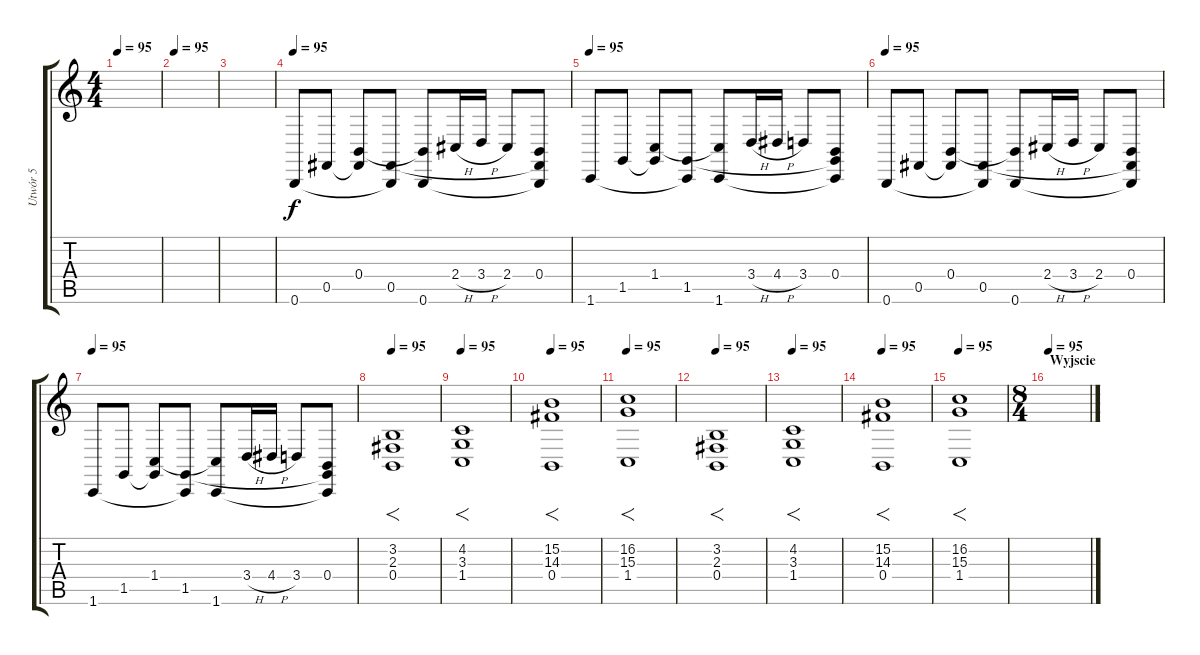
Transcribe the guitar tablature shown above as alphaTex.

\track ("Utwór 5" "Utwór 5") {instrument stringensemble2}
\staff {score tabs}
\tuning (Db4 Ab3 E3 B2 Gb2 B1) {hide}
\ts (4 4)
\tempo 95
\clef g2
\ks c
|
\tempo 95
|
|
\tempo 95
0.6.8{volume 9 instrument harpsichord} 0.5.8 (0.4 0.5{t}).8 (0.5 0.6{t}).8 (0.4{t} 0.6).8 2.4{h}.16 3.4{h}.16 2.4.8 (0.4 0.5{t} 0.6{t}).8 |
\tempo 95
1.6.8 1.5.8 (1.4 1.5{t}).8 (1.5 1.6{t}).8 (1.4{t} 1.6).8 3.4{h}.16 4.4{h}.16 3.4.8 (0.4 1.5{t} 1.6{t}).8 |
\tempo 95
0.6.8{volume 9 instrument harpsichord} 0.5.8 (0.4 0.5{t}).8 (0.5 0.6{t}).8 (0.4{t} 0.6).8 2.4{h}.16 3.4{h}.16 2.4.8 (0.4 0.5{t} 0.6{t}).8 |
\tempo 95
1.6.8 1.5.8 (1.4 1.5{t}).8 (1.5 1.6{t}).8 (1.4{t} 1.6).8 3.4{h}.16 4.4{h}.16 3.4.8 (0.4 1.5{t} 1.6{t}).8 |
\tempo 95
(3.2 2.3 0.4).1{f volume 11 instrument stringensemble2} |
\tempo 95
(4.2 3.3 1.4).1{f} |
\tempo 95
(15.2 14.3 0.4).1{f} |
\tempo 95
(16.2 15.3 1.4).1{f} |
\tempo 95
(3.2 2.3 0.4).1{f volume 11 instrument stringensemble2} |
\tempo 95
(4.2 3.3 1.4).1{f} |
\tempo 95
(15.2 14.3 0.4).1{f} |
\tempo 95
(16.2 15.3 1.4).1{f} |
\ts (8 4)
\section ("" "Wyjscie")
\tempo 95
